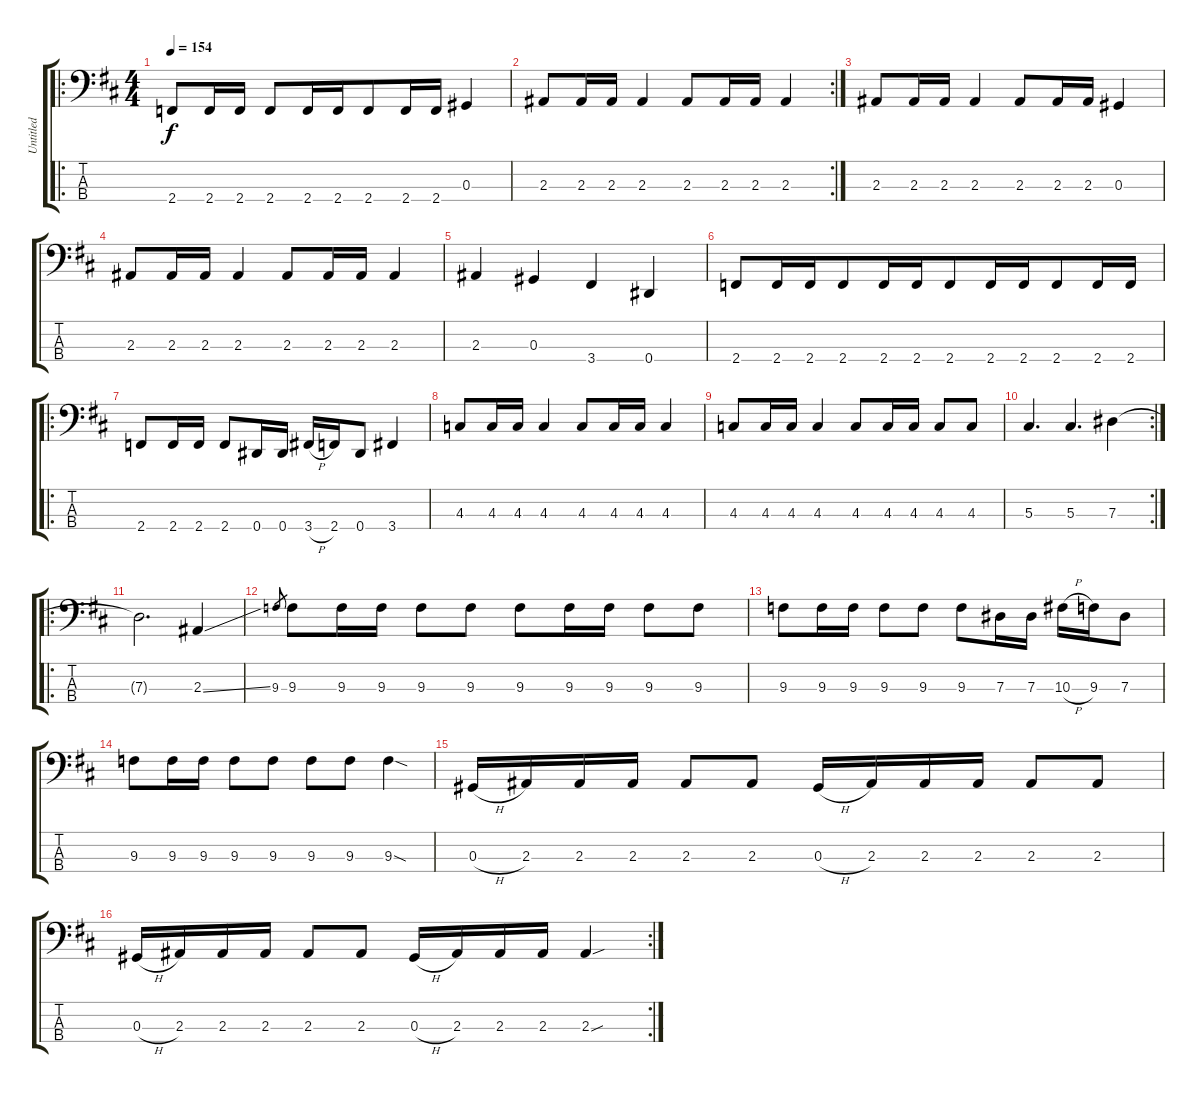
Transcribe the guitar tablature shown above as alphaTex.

\track ("Untitled" "Untitled") {instrument electricbassfinger}
\staff {score tabs}
\tuning (Gb2 Db2 Ab1 Eb1) {hide}
\ro
\ts (4 4)
\tempo 154
\clef f4
\ks d
2.4.8{dy f beam merge} 2.4.16{beam merge} 2.4.16 2.4.8{beam merge} 2.4.16 2.4.16{beam merge} 2.4.8{beam merge} 2.4.16{beam merge} 2.4.16{beam merge} 0.3.4 |
\rc 2
2.3.8{beam merge} 2.3.16{beam merge} 2.3.16{beam merge} 2.3.4{beam merge} 2.3.8{beam merge} 2.3.16{beam merge} 2.3.16 2.3.4 |
2.3.8 2.3.16{beam merge} 2.3.16 2.3.4{beam merge} 2.3.8{beam merge} 2.3.16{beam merge} 2.3.16{beam merge} 0.3.4 |
2.3.8{beam merge} 2.3.16{beam merge} 2.3.16{beam merge} 2.3.4{beam merge} 2.3.8{beam merge} 2.3.16{beam merge} 2.3.16{beam merge} 2.3.4 |
2.3.4{beam merge} 0.3.4{beam merge} 3.4.4{beam merge} 0.4.4 |
2.4.8{beam merge} 2.4.16{beam merge} 2.4.16{beam merge} 2.4.8{beam merge} 2.4.16{beam merge} 2.4.16{beam merge} 2.4.8 2.4.16{beam merge} 2.4.16{beam merge} 2.4.8{beam merge} 2.4.16{beam merge} 2.4.16 |
\ro
2.4.8{beam merge} 2.4.16 2.4.16 2.4.8 0.4.16 0.4.16 3.4{h}.16 2.4.16 0.4.8 3.4.4 |
4.3.8 4.3.16 4.3.16 4.3.4 4.3.8 4.3.16 4.3.16 4.3.4 |
4.3.8 4.3.16 4.3.16 4.3.4 4.3.8 4.3.16 4.3.16 4.3.8 4.3.8 |
\rc 2
5.3.4{d} 5.3.4{d} 7.3.4 |
\ro
7.3{t}.2{d} 2.3{ss}.4 |
9.3.8{gr beam merge} 9.3.8 9.3.16 9.3.16 9.3.8 9.3.8 9.3.8 9.3.16 9.3.16 9.3.8 9.3.8 |
9.3.8 9.3.16 9.3.16 9.3.8 9.3.8 9.3.8 7.3.16 7.3.16 10.3{h}.16 9.3.16 7.3.8 |
9.3.8 9.3.16 9.3.16 9.3.8 9.3.8 9.3.8 9.3.8 9.3{sod}.4 |
0.3{h}.16 2.3.16 2.3.16 2.3.16 2.3.8 2.3.8 0.3{h}.16 2.3.16 2.3.16 2.3.16 2.3.8 2.3.8 |
\rc 2
0.3{h}.16 2.3.16 2.3.16 2.3.16 2.3.8 2.3.8 0.3{h}.16 2.3.16 2.3.16 2.3.16 2.3{sou}.4
